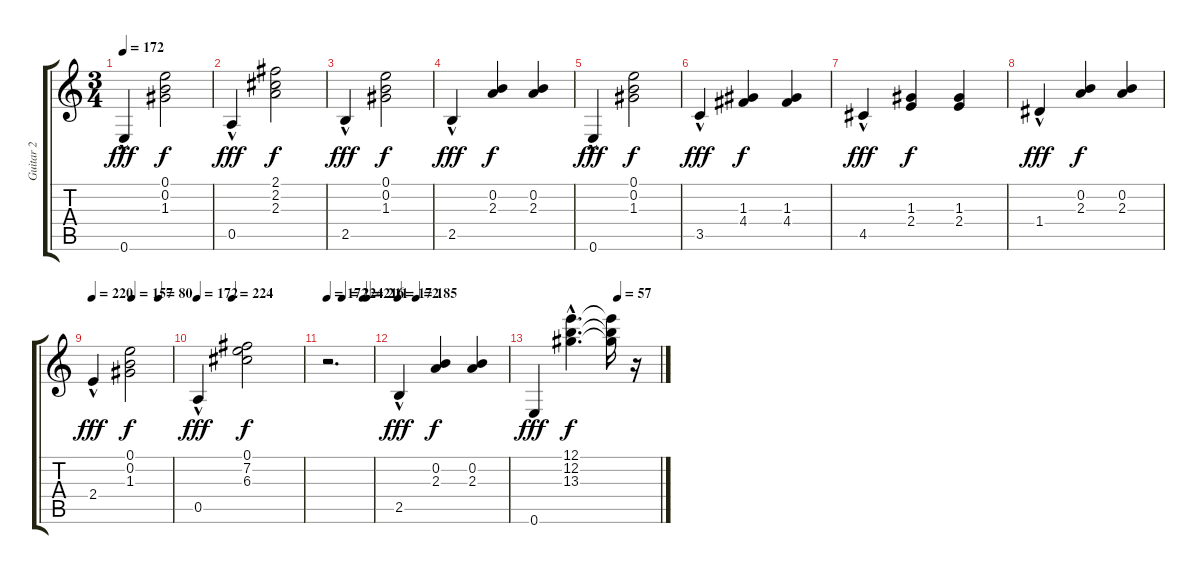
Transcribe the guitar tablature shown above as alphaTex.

\track ("Guitar 2" "Guitar 2") {instrument acousticguitarnylon}
\staff {score tabs}
\tuning (E4 B3 G3 D3 A2 E2) {hide}
\ts (3 4)
\tempo 172
\clef g2
\ks c
0.6{hac}.4{dy fff balance 4} (0.1 0.2 1.3).2{dy f balance 6} |
0.5{hac}.4{dy fff balance 6} (2.1 2.2 2.3).2{dy f balance 6} |
2.5{hac}.4{dy fff balance 3} (0.1 0.2 1.3).2{dy f balance 7} |
2.5{hac}.4{dy fff balance 3} (0.2 2.3).4{dy f balance 6} (0.2 2.3).4 |
0.6{hac}.4{dy fff balance 4} (0.1 0.2 1.3).2{dy f balance 8} |
3.5{hac}.4{dy fff balance 6} (1.3 4.4).4{dy f balance 7} (1.3 4.4).4{balance 8} |
4.5{hac}.4{dy fff balance 6} (1.3 2.4).4{dy f balance 7} (1.3 2.4).4{balance 7} |
1.4{hac}.4{dy fff balance 7} (0.2 2.3).4{dy f balance 8} (0.2 2.3).4{balance 8} |
\tempo 220
\tempo (157 0.5)
\tempo (80 0.8333333333333334)
2.4{hac}.4{dy fff balance 7} (0.1 0.2 1.3).2{dy f balance 8} |
\tempo 172
\tempo (224 0.3333333333333333)
0.5{hac}.4{dy fff balance 3} (0.1 7.2 6.3).2{dy f balance 9} |
\tempo 172
\tempo (224 0.3333333333333333)
\tempo (216 0.7916666666666666)
\tempo (211 0.875)
r.2{d} |
\tempo 172
\tempo (185 0.16666666666666666)
2.5{hac}.4{dy fff balance 3} (0.2 2.3).4{dy f balance 6} (0.2 2.3).4{balance 6} |
\tempo (57 0.6666666666666666)
0.6.4{dy fff balance 2} (12.1{hac} 12.2{hac} 13.3{hac}).4{d dy f balance 5} (12.1{t} 12.2{t} 13.3{t}).16 r.16
